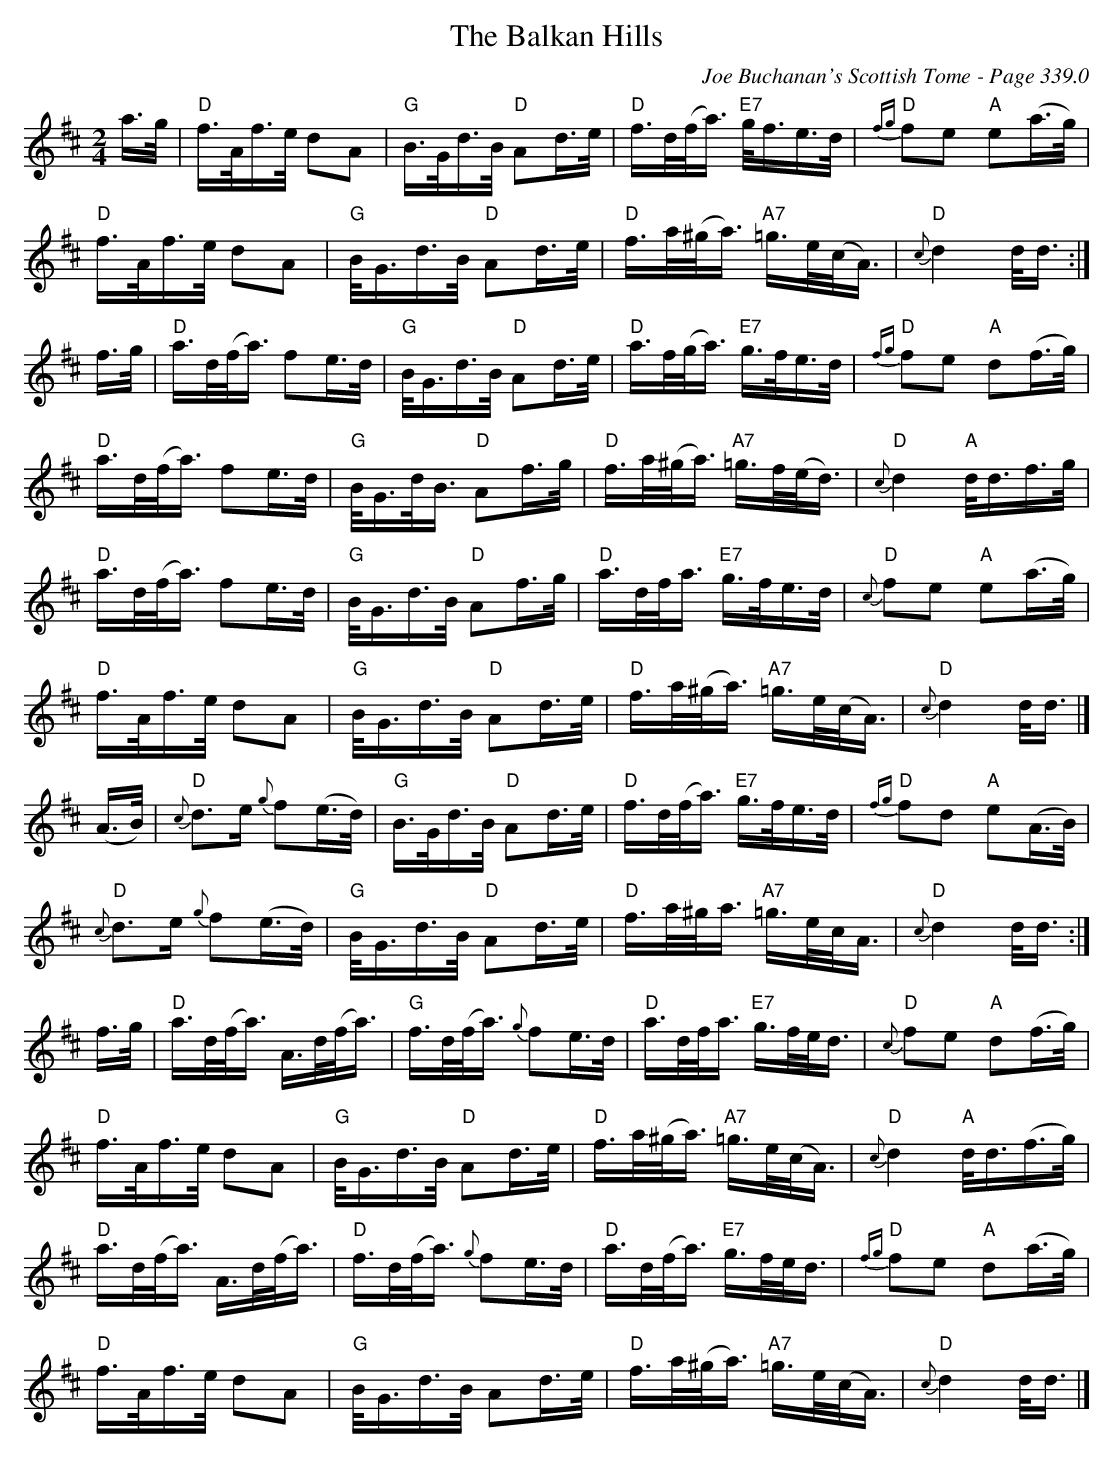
X:1
T:Balkan Hills, The
C:Joe Buchanan's Scottish Tome - Page 339.0
L:1/16
M:2/4
K:D
a>g | "D" f>Af>e d2A2 | "G" B>Gd>B "D" A2d>e | "D" f>d(f<a) "E7" g<fe>d | "D" {fg}f2e2 "A" e2(a>g) |
"D" f>Af>e d2A2 | "G" B<Gd>B "D" A2d>e | "D" f>a(^g<a) "A7" =g>e(c<A) | "D" {c}d4 d<d :|
f>g | "D" a>d(f<a) f2e>d | "G" B<Gd>B "D" A2d>e | "D" a>f(g<a) "E7" g>fe>d | "D" {fg}f2e2 "A" d2(f>g) |
"D" a>d(f<a) f2e>d | "G" B><Gd<B "D" A2f>g | "D" f>a(^g<a) "A7" =g>f(e<d) | "D" {c}d4 "A" d<df>g |
"D" a>d(f<a) f2e>d | "G" B<Gd>B "D" A2f>g | "D" a>df<a "E7" g>fe>d | "D" {c}f2e2 "A" e2(a>g) |
"D" f>Af>e d2A2 | "G" B<Gd>B "D" A2d>e | "D" f>a(^g<a) "A7" =g>e(c<A) | "D" {c}d4 d<d |]
(A>B) | "D" {c}d2>e2 {g}f2(e>d) | "G" B>Gd>B "D" A2d>e | "D" f>d(f<a) "E7" g>fe>d | "D" {fg}f2d2 "A" e2(A>B) |
"D" {c}d2>e2 {g}f2(e>d) | "G" B<Gd>B "D" A2d>e | "D" f>a^g<a "A7" =g>ec<A | "D" {c}d4 d<d :|
f>g | "D" a>d(f<a) A>d(f<a) | "G" f>d(f<a) {g}f2e>d | "D" a>df<a "E7" g>fe<d | "D" {c}f2e2 "A" d2(f>g) |
"D" f>Af>e d2A2 | "G" B<Gd>B "D" A2d>e | "D" f>a(^g<a) "A7" =g>e(c<A) | "D" {c}d4 "A" d<d(f>g) |
"D" a>d(f<a) A>d(f<a) | "D" f>d(f<a) {g}f2e>d | "D" a>d(f<a) "E7" g>fe<d | "D" {fg}f2e2 "A" d2(a>g) |
"D" f>Af>e d2A2 | "G" B<Gd>B A2d>e | "D" f>a(^g<a) "A7" =g>e(c<A) | "D" {c}d4 d<d |]
